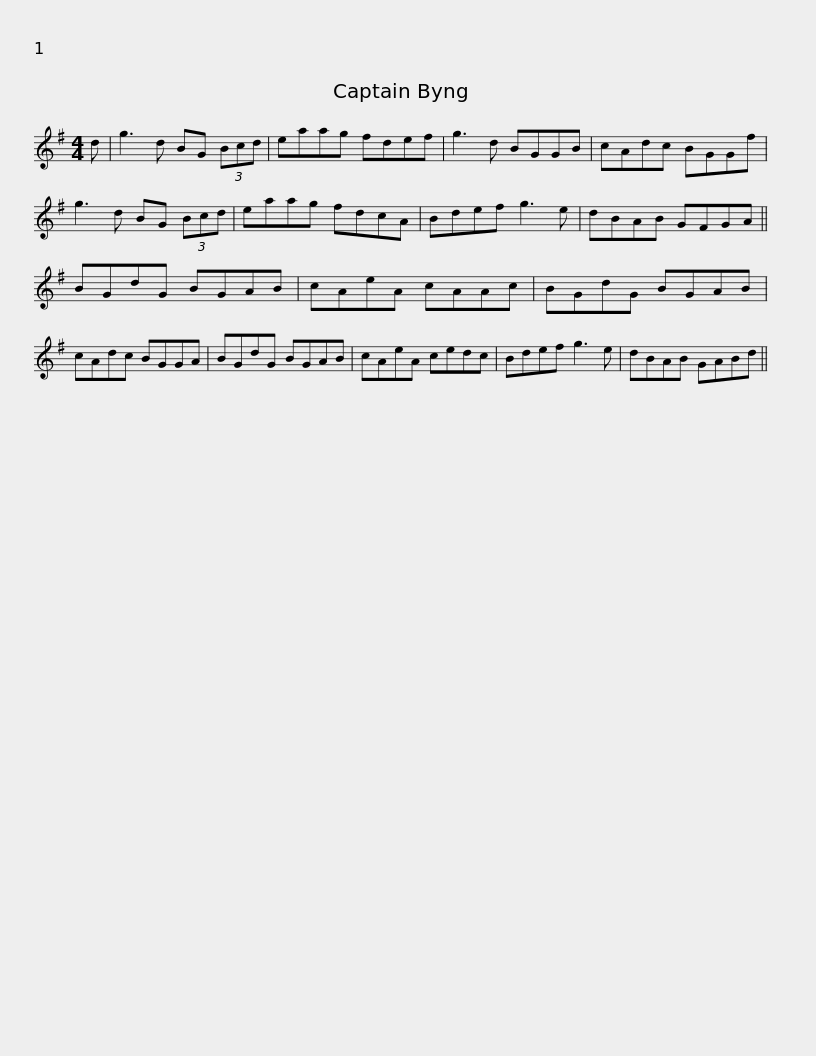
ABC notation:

X:1
L:1/8
M:4/4
I:linebreak $
K:G
V:1 treble
V:1
 d | g3 d BG (3Bcd | eaag fdef | g3 d BGGB | cAdc BGGf | %5
 g3 d BG (3Bcd |$ eaag fdcA | Bdef g3 e | dBAB GFGA || BGdG BGAB | %10
 cAeA cAAc |$ BGdG BGAB | cAdc BGGA | BGdG BGAB | cAeA cedc | %15
 Bdef g3 e | dBAB GABd || %17
